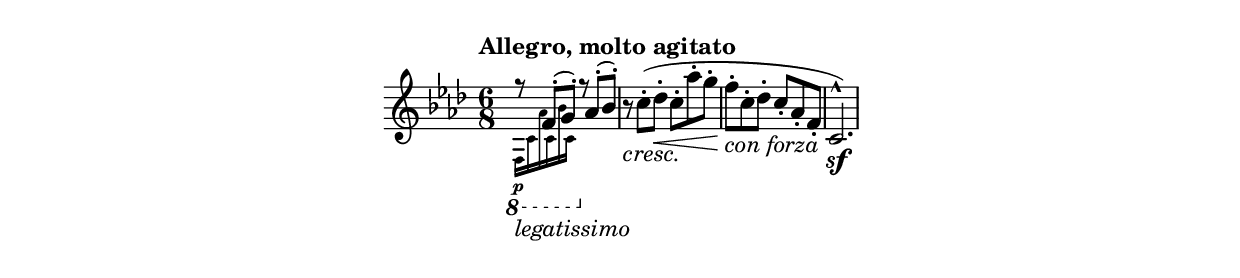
\version "2.15.30"
\include "indice.ily"
\new Staff {
  \time 6/8
  \key f \minor
  \clef treble
  \tempo "Allegro, molto agitato"
  <<
    \new Voice \relative f {
      \voiceOne
      \ottava #0                             
      r8 _\markup\italic{legatissimo} f-.( g-.)
      r8 aes'-.( bes-.)
      \oneVoice 
      r8 _\markup\italic{cresc.} c-.( des-. \< c-. aes'-. g-. \!
      f-. _\markup\italic{con forza} c-. des-. c-. aes-. f-.
      c2.^^ )\sf
    }
    \new CueVoice \relative f {
      \voiceTwo
      \ottava #-1 %affects also to voice One :-(
      f,16 \p c' aes' c, bes' c,
      \ottava #0
    }
  >>
}